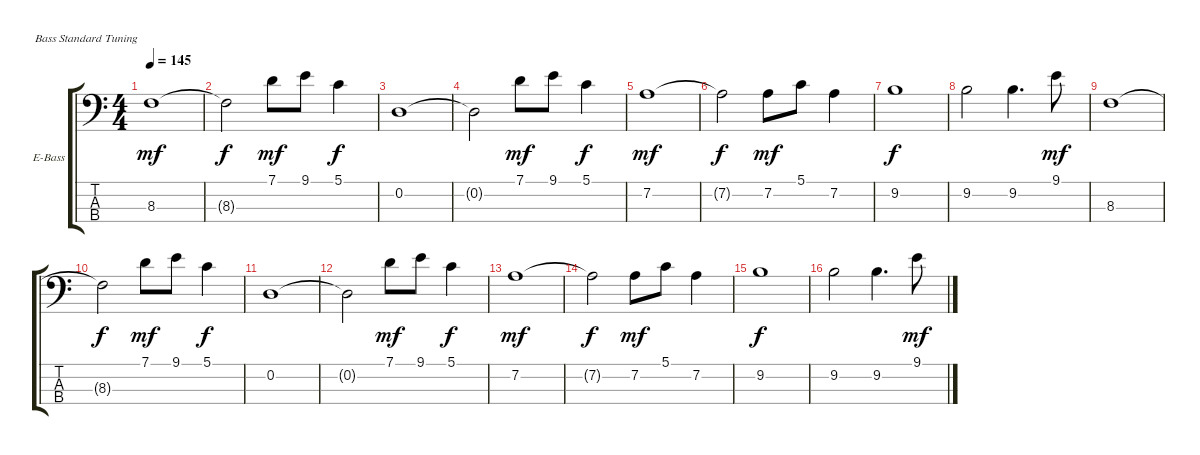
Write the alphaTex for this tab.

\bracketExtendMode groupsimilarinstruments
\firstSystemTrackNameOrientation horizontal
\otherSystemsTrackNameOrientation horizontal
\track ("Electric Bass" "E-Bass") {instrument electricbassfinger}
\staff {score tabs}
\tuning (G2 D2 A1 E1)
\ts (4 4)
\tempo 145
\clef f4
\ks c
8.3.1{dy mf} |
8.3{t}.2{dy f} 7.1.8{dy mf} 9.1.8 5.1.4{dy f} |
0.2.1 |
0.2{t}.2 7.1.8{dy mf} 9.1.8 5.1.4{dy f} |
7.2.1{dy mf} |
7.2{t}.2{dy f} 7.2.8{dy mf} 5.1.8 7.2.4 |
9.2.1{dy f} |
9.2.2 9.2.4{d} 9.1.8{dy mf} |
8.3.1 |
8.3{t}.2{dy f} 7.1.8{dy mf} 9.1.8 5.1.4{dy f} |
0.2.1 |
0.2{t}.2 7.1.8{dy mf} 9.1.8 5.1.4{dy f} |
7.2.1{dy mf} |
7.2{t}.2{dy f} 7.2.8{dy mf} 5.1.8 7.2.4 |
9.2.1{dy f} |
9.2.2 9.2.4{d} 9.1.8{dy mf}
